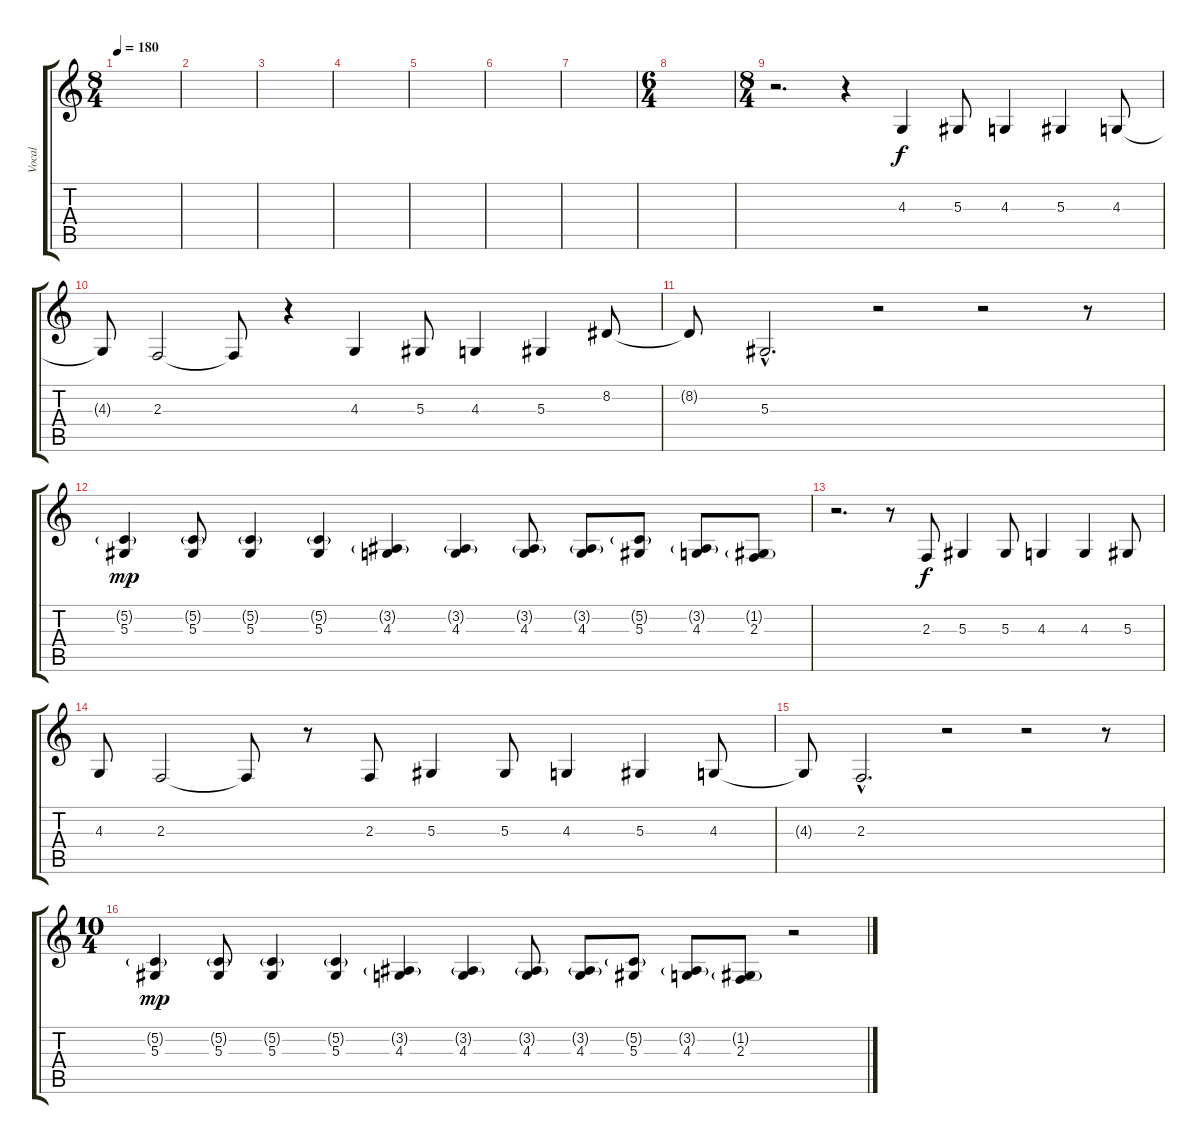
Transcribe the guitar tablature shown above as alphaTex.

\track ("Vocal" "Vocal") {instrument cello}
\staff {score tabs}
\tuning (C4 G3 Eb3 Bb2 F2 C2) {hide}
\ts (8 4)
\tempo 180
\clef g2
\ks c
|
|
|
|
|
|
|
\ts (6 4)
|
\ts (8 4)
r.2{d} r.4 4.3.4{dy f} 5.3.8 4.3.4 5.3.4 4.3.8 |
4.3{t}.8 2.3.2 2.3{t}.8 r.4 4.3.4 5.3.8 4.3.4 5.3.4 8.2.8 |
8.2{t}.8 5.3{hac}.2{d} r.2 r.2 r.8 |
(5.2{g} 5.3).4{dy mp} (5.2{g} 5.3).8 (5.2{g} 5.3).4 (5.2{g} 5.3).4 (3.2{g} 4.3).4 (3.2{g} 4.3).4 (3.2{g} 4.3).8 (3.2{g} 4.3).8 (5.2{g} 5.3).8 (3.2{g} 4.3).8 (1.2{g} 2.3).8 |
r.2{d} r.8 2.3.8{dy f} 5.3.4 5.3.8 4.3.4 4.3.4 5.3.8 |
4.3.8 2.3.2 2.3{t}.8 r.8 2.3.8 5.3.4 5.3.8 4.3.4 5.3.4 4.3.8 |
4.3{t}.8 2.3{hac}.2{d} r.2 r.2 r.8 |
\ts (10 4)
(5.2{g} 5.3).4{dy mp} (5.2{g} 5.3).8 (5.2{g} 5.3).4 (5.2{g} 5.3).4 (3.2{g} 4.3).4 (3.2{g} 4.3).4 (3.2{g} 4.3).8 (3.2{g} 4.3).8 (5.2{g} 5.3).8 (3.2{g} 4.3).8 (1.2{g} 2.3).8 r.2
